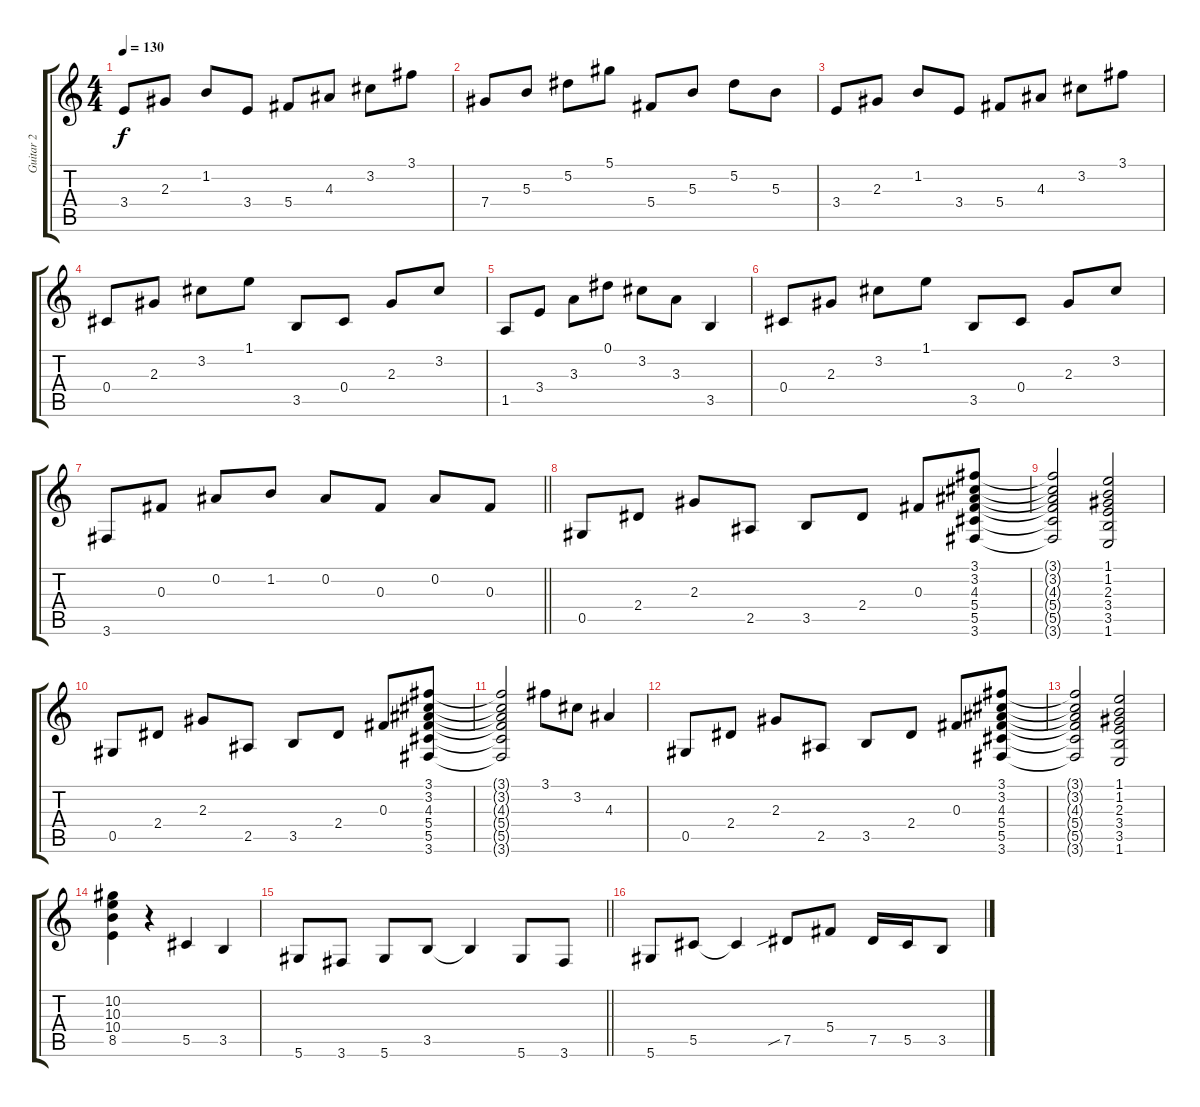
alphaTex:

\track ("Guitar 2" "Guitar 2") {instrument overdrivenguitar}
\staff {score tabs}
\tuning (Eb4 Bb3 Gb3 Db3 Ab2 Eb2) {hide}
\ts (4 4)
\tempo 130
\clef g2
\ks c
3.4.8{dy f} 2.3.8 1.2.8 3.4.8 5.4.8 4.3.8 3.2.8 3.1.8 |
7.4.8 5.3.8 5.2.8 5.1.8 5.4.8 5.3.8 5.2.8 5.3.8 |
3.4.8 2.3.8 1.2.8 3.4.8 5.4.8 4.3.8 3.2.8 3.1.8 |
0.4.8 2.3.8 3.2.8 1.1.8 3.5.8 0.4.8 2.3.8 3.2.8 |
1.5.8 3.4.8 3.3.8 0.1.8 3.2.8 3.3.8 3.5.4 |
0.4.8 2.3.8 3.2.8 1.1.8 3.5.8 0.4.8 2.3.8 3.2.8 |
\barLineRight lightlight
3.6.8 0.3.8 0.2.8 1.2.8 0.2.8 0.3.8 0.2.8 0.3.8 |
0.5.8{instrument overdrivenguitar} 2.4.8 2.3.8 2.5.8 3.5.8 2.4.8 0.3.8 (3.1 3.2 4.3 5.4 5.5 3.6).8 |
(3.1{t} 3.2{t} 4.3{t} 5.4{t} 5.5{t} 3.6{t}).2 (1.1 1.2 2.3 3.4 3.5 1.6).2 |
0.5.8 2.4.8 2.3.8 2.5.8 3.5.8 2.4.8 0.3.8 (3.1 3.2 4.3 5.4 5.5 3.6).8 |
(3.1{t} 3.2{t} 4.3{t} 5.4{t} 5.5{t} 3.6{t}).2 3.1.8 3.2.8 4.3.4 |
0.5.8 2.4.8 2.3.8 2.5.8 3.5.8 2.4.8 0.3.8 (3.1 3.2 4.3 5.4 5.5 3.6).8 |
(3.1{t} 3.2{t} 4.3{t} 5.4{t} 5.5{t} 3.6{t}).2 (1.1 1.2 2.3 3.4 3.5 1.6).2 |
(10.2 10.3 10.4 8.5).4 r.4 5.5.4 3.5.4 |
\barLineRight lightlight
5.6.8 3.6.8 5.6.8 3.5.8 3.5{t}.4 5.6.8 3.6.8 |
5.6.8 5.5.8 5.5{t}.4 7.5{sib}.8 5.4.8 7.5.16 5.5.16 3.5.8
